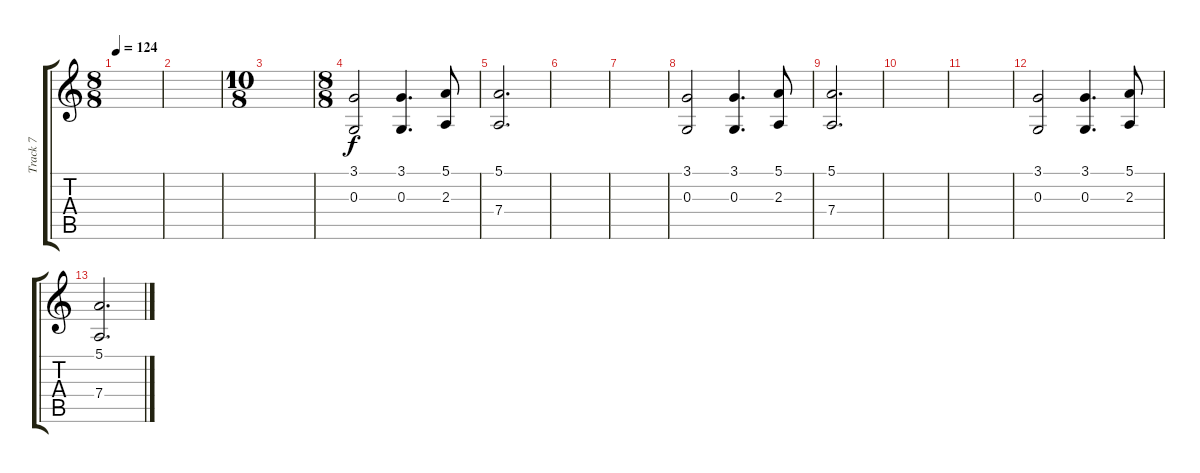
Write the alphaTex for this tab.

\track ("Track 7" "Track 7") {instrument choiraahs}
\staff {score tabs}
\tuning (E4 B3 G3 D3 A2 D2) {hide}
\ts (8 8)
\tempo 124
\clef g2
\ks c
|
|
\ts (10 8)
|
\ts (8 8)
(3.1 0.3).2 (3.1 0.3).4{d} (5.1 2.3).8 |
(5.1 7.4).2{d} |
|
|
(3.1 0.3).2 (3.1 0.3).4{d} (5.1 2.3).8 |
(5.1 7.4).2{d} |
|
|
(3.1 0.3).2 (3.1 0.3).4{d} (5.1 2.3).8 |
(5.1 7.4).2{d}
